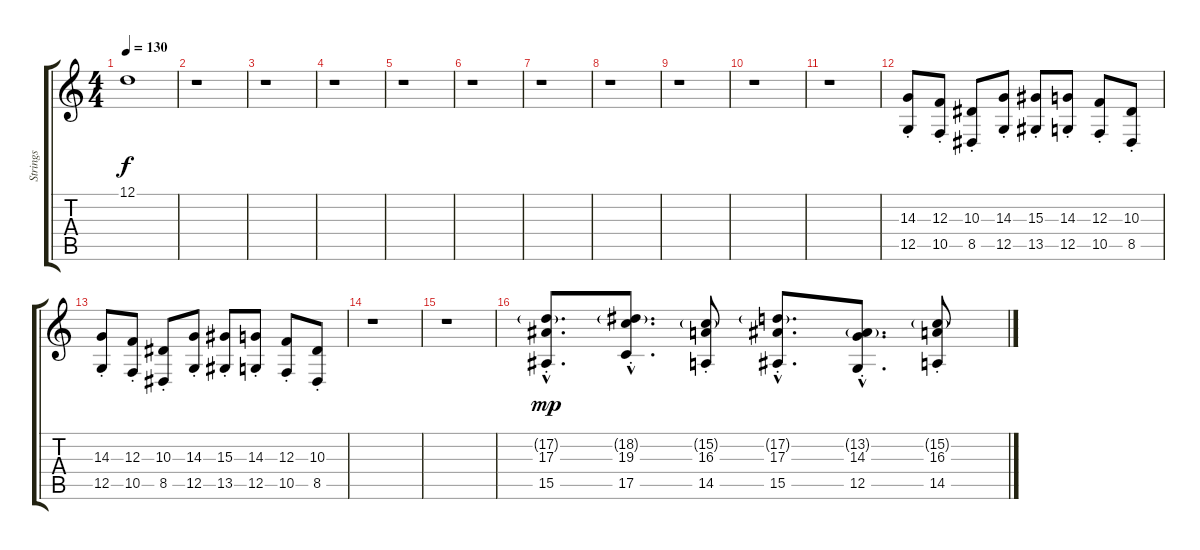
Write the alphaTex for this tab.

\track ("Strings" "Strings") {instrument tremolostrings}
\staff {score tabs}
\tuning (D4 A3 F3 C3 G2 D2) {hide}
\ts (4 4)
\tempo 130
\clef g2
\ks c
12.1.1{dy f} |
r.1 |
r.1 |
r.1 |
r.1 |
r.1 |
r.1 |
r.1 |
r.1 |
r.1 |
r.1 |
(14.3{st} 12.5{st}).8 (12.3{st} 10.5{st}).8 (10.3{st} 8.5{st}).8 (14.3{st} 12.5{st}).8 (15.3{st} 13.5{st}).8 (14.3{st} 12.5{st}).8 (12.3{st} 10.5{st}).8 (10.3{st} 8.5{st}).8 |
(14.3{st} 12.5{st}).8 (12.3{st} 10.5{st}).8 (10.3{st} 8.5{st}).8 (14.3{st} 12.5{st}).8 (15.3{st} 13.5{st}).8 (14.3{st} 12.5{st}).8 (12.3{st} 10.5{st}).8 (10.3{st} 8.5{st}).8 |
r.1 |
r.1 |
(17.2{g hac st} 17.3{hac st} 15.5{hac st}).8{d dy mp} (18.2{g hac st} 19.3{hac st} 17.5{hac st}).8{d} (15.2{g st} 16.3{st} 14.5{st}).8 (17.2{g hac st} 17.3{hac st} 15.5{hac st}).8{d} (13.2{g hac st} 14.3{hac st} 12.5{hac st}).8{d} (15.2{g st} 16.3{st} 14.5{st}).8
